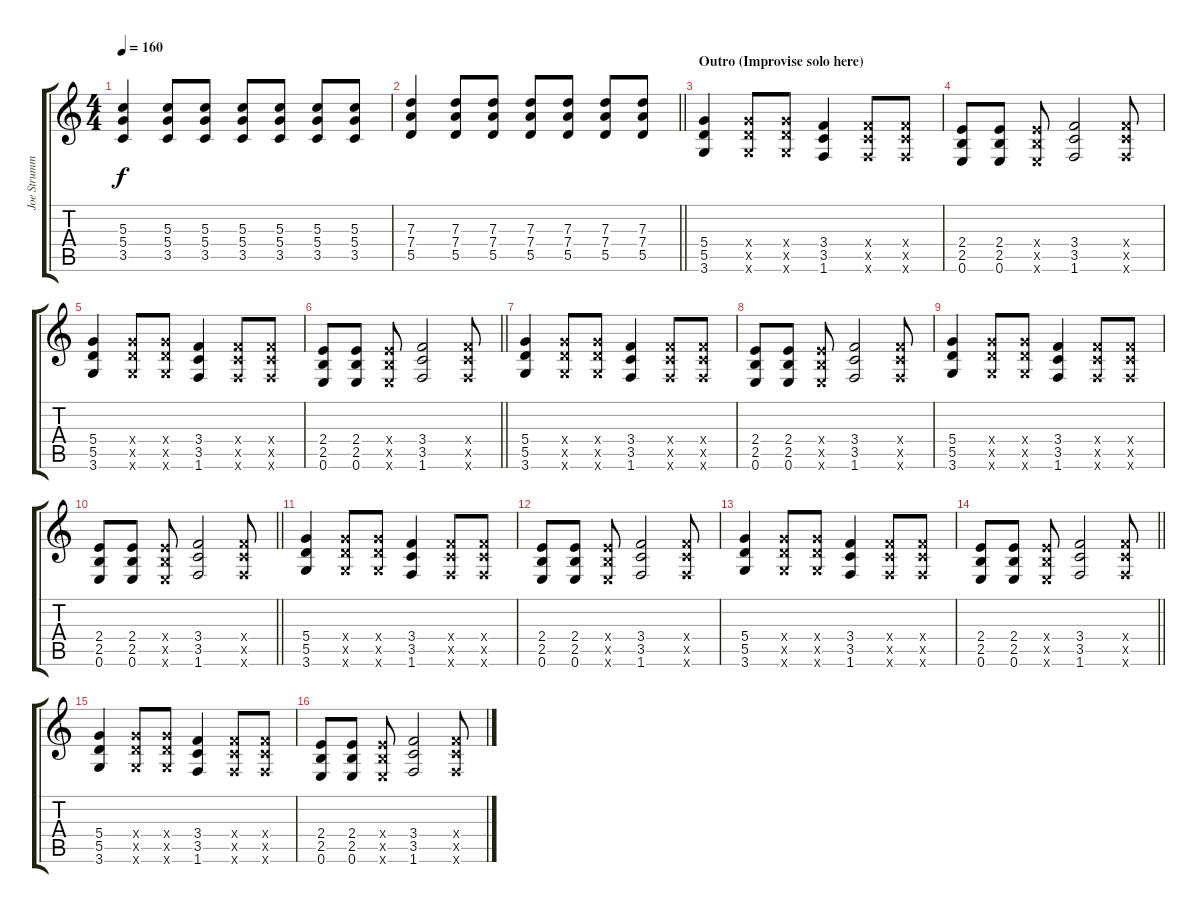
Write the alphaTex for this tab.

\track ("Joe Strummer - Rhythm Guitar" "Joe Strumm") {instrument distortionguitar}
\staff {score tabs}
\tuning (E4 B3 G3 D3 A2 E2) {hide}
\ts (4 4)
\tempo 160
\clef g2
\ks c
(5.3 5.4 3.5).4{dy f} (5.3 5.4 3.5).8 (5.3 5.4 3.5).8 (5.3 5.4 3.5).8 (5.3 5.4 3.5).8 (5.3 5.4 3.5).8 (5.3 5.4 3.5).8 |
\barLineRight lightlight
(7.3 7.4 5.5).4 (7.3 7.4 5.5).8 (7.3 7.4 5.5).8 (7.3 7.4 5.5).8 (7.3 7.4 5.5).8 (7.3 7.4 5.5).8 (7.3 7.4 5.5).8 |
\section ("" "Outro (Improvise solo here)")
(5.4 5.5 3.6).4 (5.4{x} 5.5{x} 3.6{x}).8 (5.4{x} 5.5{x} 3.6{x}).8 (3.4 3.5 1.6).4 (3.4{x} 3.5{x} 1.6{x}).8 (3.4{x} 3.5{x} 1.6{x}).8 |
(2.4 2.5 0.6).8 (2.4 2.5 0.6).8 (2.4{x} 2.5{x} 0.6{x}).8 (3.4 3.5 1.6).2 (3.4{x} 3.5{x} 1.6{x}).8 |
(5.4 5.5 3.6).4 (5.4{x} 5.5{x} 3.6{x}).8 (5.4{x} 5.5{x} 3.6{x}).8 (3.4 3.5 1.6).4 (3.4{x} 3.5{x} 1.6{x}).8 (3.4{x} 3.5{x} 1.6{x}).8 |
\barLineRight lightlight
(2.4 2.5 0.6).8 (2.4 2.5 0.6).8 (2.4{x} 2.5{x} 0.6{x}).8 (3.4 3.5 1.6).2 (3.4{x} 3.5{x} 1.6{x}).8 |
(5.4 5.5 3.6).4 (5.4{x} 5.5{x} 3.6{x}).8 (5.4{x} 5.5{x} 3.6{x}).8 (3.4 3.5 1.6).4 (3.4{x} 3.5{x} 1.6{x}).8 (3.4{x} 3.5{x} 1.6{x}).8 |
(2.4 2.5 0.6).8 (2.4 2.5 0.6).8 (2.4{x} 2.5{x} 0.6{x}).8 (3.4 3.5 1.6).2 (3.4{x} 3.5{x} 1.6{x}).8 |
(5.4 5.5 3.6).4 (5.4{x} 5.5{x} 3.6{x}).8 (5.4{x} 5.5{x} 3.6{x}).8 (3.4 3.5 1.6).4 (3.4{x} 3.5{x} 1.6{x}).8 (3.4{x} 3.5{x} 1.6{x}).8 |
\barLineRight lightlight
(2.4 2.5 0.6).8 (2.4 2.5 0.6).8 (2.4{x} 2.5{x} 0.6{x}).8 (3.4 3.5 1.6).2 (3.4{x} 3.5{x} 1.6{x}).8 |
(5.4 5.5 3.6).4 (5.4{x} 5.5{x} 3.6{x}).8 (5.4{x} 5.5{x} 3.6{x}).8 (3.4 3.5 1.6).4 (3.4{x} 3.5{x} 1.6{x}).8 (3.4{x} 3.5{x} 1.6{x}).8 |
(2.4 2.5 0.6).8 (2.4 2.5 0.6).8 (2.4{x} 2.5{x} 0.6{x}).8 (3.4 3.5 1.6).2 (3.4{x} 3.5{x} 1.6{x}).8 |
(5.4 5.5 3.6).4 (5.4{x} 5.5{x} 3.6{x}).8 (5.4{x} 5.5{x} 3.6{x}).8 (3.4 3.5 1.6).4 (3.4{x} 3.5{x} 1.6{x}).8 (3.4{x} 3.5{x} 1.6{x}).8 |
\barLineRight lightlight
(2.4 2.5 0.6).8 (2.4 2.5 0.6).8 (2.4{x} 2.5{x} 0.6{x}).8 (3.4 3.5 1.6).2 (3.4{x} 3.5{x} 1.6{x}).8 |
(5.4 5.5 3.6).4 (5.4{x} 5.5{x} 3.6{x}).8 (5.4{x} 5.5{x} 3.6{x}).8 (3.4 3.5 1.6).4 (3.4{x} 3.5{x} 1.6{x}).8 (3.4{x} 3.5{x} 1.6{x}).8 |
(2.4 2.5 0.6).8 (2.4 2.5 0.6).8 (2.4{x} 2.5{x} 0.6{x}).8 (3.4 3.5 1.6).2 (3.4{x} 3.5{x} 1.6{x}).8
